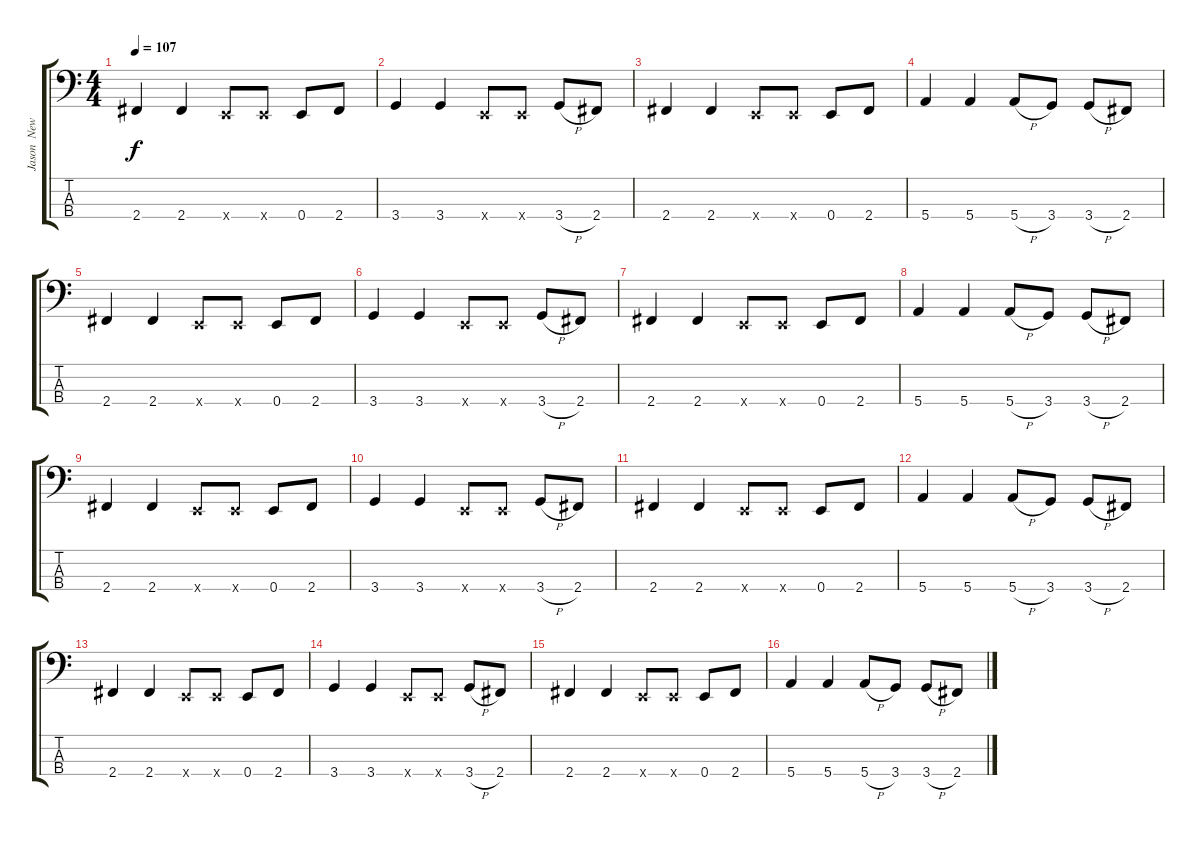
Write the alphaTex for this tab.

\track ("Jason  Newsted" "Jason  New") {instrument electricbasspick}
\staff {score tabs}
\tuning (G2 D2 A1 E1) {hide}
\ts (4 4)
\tempo 107
\clef f4
\ks c
2.4.4{dy f} 2.4.4 0.4{x}.8 0.4{x}.8 0.4.8 2.4.8 |
3.4.4 3.4.4 0.4{x}.8 0.4{x}.8 3.4{h}.8 2.4.8 |
2.4.4 2.4.4 0.4{x}.8 0.4{x}.8 0.4.8 2.4.8 |
5.4.4 5.4.4 5.4{h}.8 3.4.8 3.4{h}.8 2.4.8 |
2.4.4 2.4.4 0.4{x}.8 0.4{x}.8 0.4.8 2.4.8 |
3.4.4 3.4.4 0.4{x}.8 0.4{x}.8 3.4{h}.8 2.4.8 |
2.4.4 2.4.4 0.4{x}.8 0.4{x}.8 0.4.8 2.4.8 |
5.4.4 5.4.4 5.4{h}.8 3.4.8 3.4{h}.8 2.4.8 |
2.4.4 2.4.4 0.4{x}.8 0.4{x}.8 0.4.8 2.4.8 |
3.4.4 3.4.4 0.4{x}.8 0.4{x}.8 3.4{h}.8 2.4.8 |
2.4.4 2.4.4 0.4{x}.8 0.4{x}.8 0.4.8 2.4.8 |
5.4.4 5.4.4 5.4{h}.8 3.4.8 3.4{h}.8 2.4.8 |
2.4.4 2.4.4 0.4{x}.8 0.4{x}.8 0.4.8 2.4.8 |
3.4.4 3.4.4 0.4{x}.8 0.4{x}.8 3.4{h}.8 2.4.8 |
2.4.4 2.4.4 0.4{x}.8 0.4{x}.8 0.4.8 2.4.8 |
5.4.4 5.4.4 5.4{h}.8 3.4.8 3.4{h}.8 2.4.8
